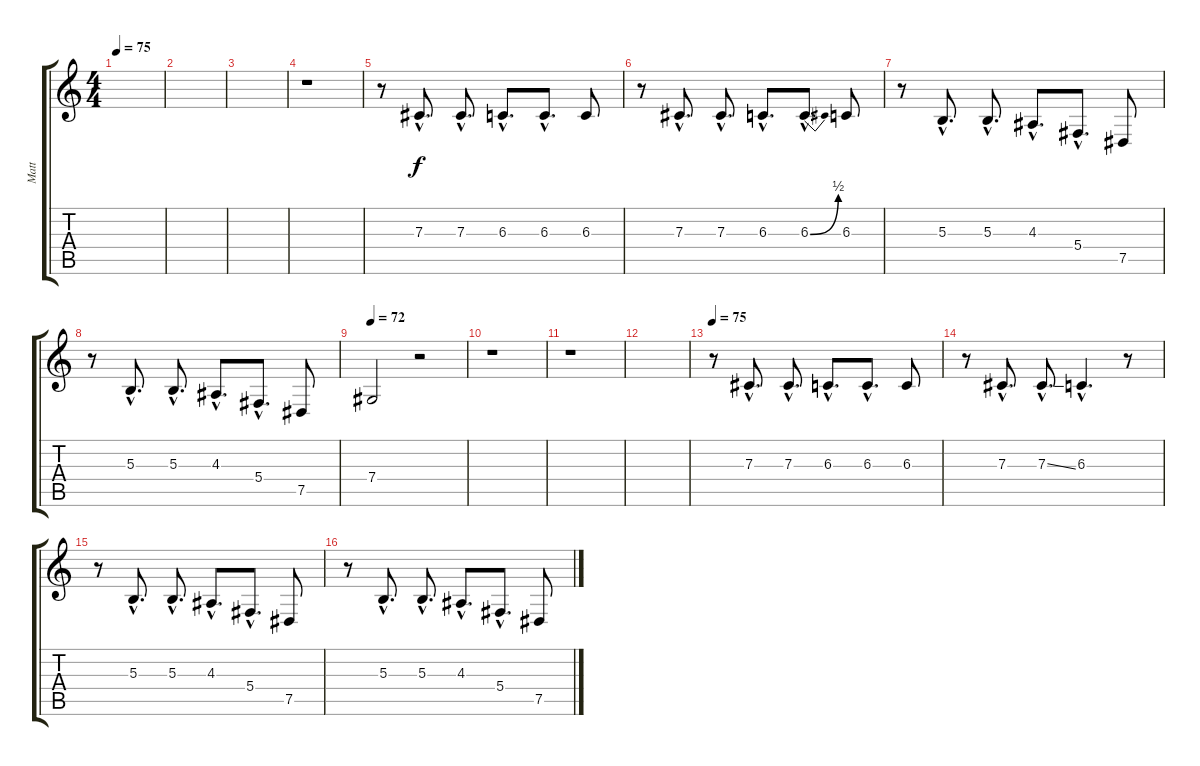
\track ("Matt" "Matt") {instrument lead1square}
\staff {score tabs}
\tuning (Eb4 Bb3 Gb3 Db3 Ab2 Eb2) {hide}
\ts (4 4)
\tempo 75
\clef g2
\ks c
|
|
|
r.1 |
r.8 7.3{hac}.8{d} 7.3{hac}.8{d} 6.3{hac}.8{d} 6.3{hac}.8{d} 6.3.8 |
r.8 7.3{hac}.8{d} 7.3{hac}.8{d} 6.3{hac}.8{d} 6.3{be (bend 0 0 60 2) hac}.8{d} 6.3.8 |
r.8 5.3{hac}.8{d} 5.3{hac}.8{d} 4.3{hac}.8{d} 5.4{hac}.8{d} 7.5.8 |
r.8 5.3{hac}.8{d} 5.3{hac}.8{d} 4.3{hac}.8{d} 5.4{hac}.8{d} 7.5.8 |
\tempo 72
7.4.2 r.2 |
r.1 |
r.1 |
|
\tempo 75
r.8 7.3{hac}.8{d} 7.3{hac}.8{d} 6.3{hac}.8{d} 6.3{hac}.8{d} 6.3.8 |
r.8 7.3{hac}.8{d} 7.3{ss hac}.8{d} 6.3{hac}.4{d} r.8 |
r.8 5.3{hac}.8{d} 5.3{hac}.8{d} 4.3{hac}.8{d} 5.4{hac}.8{d} 7.5.8 |
r.8 5.3{hac}.8{d} 5.3{hac}.8{d} 4.3{hac}.8{d} 5.4{hac}.8{d} 7.5.8
